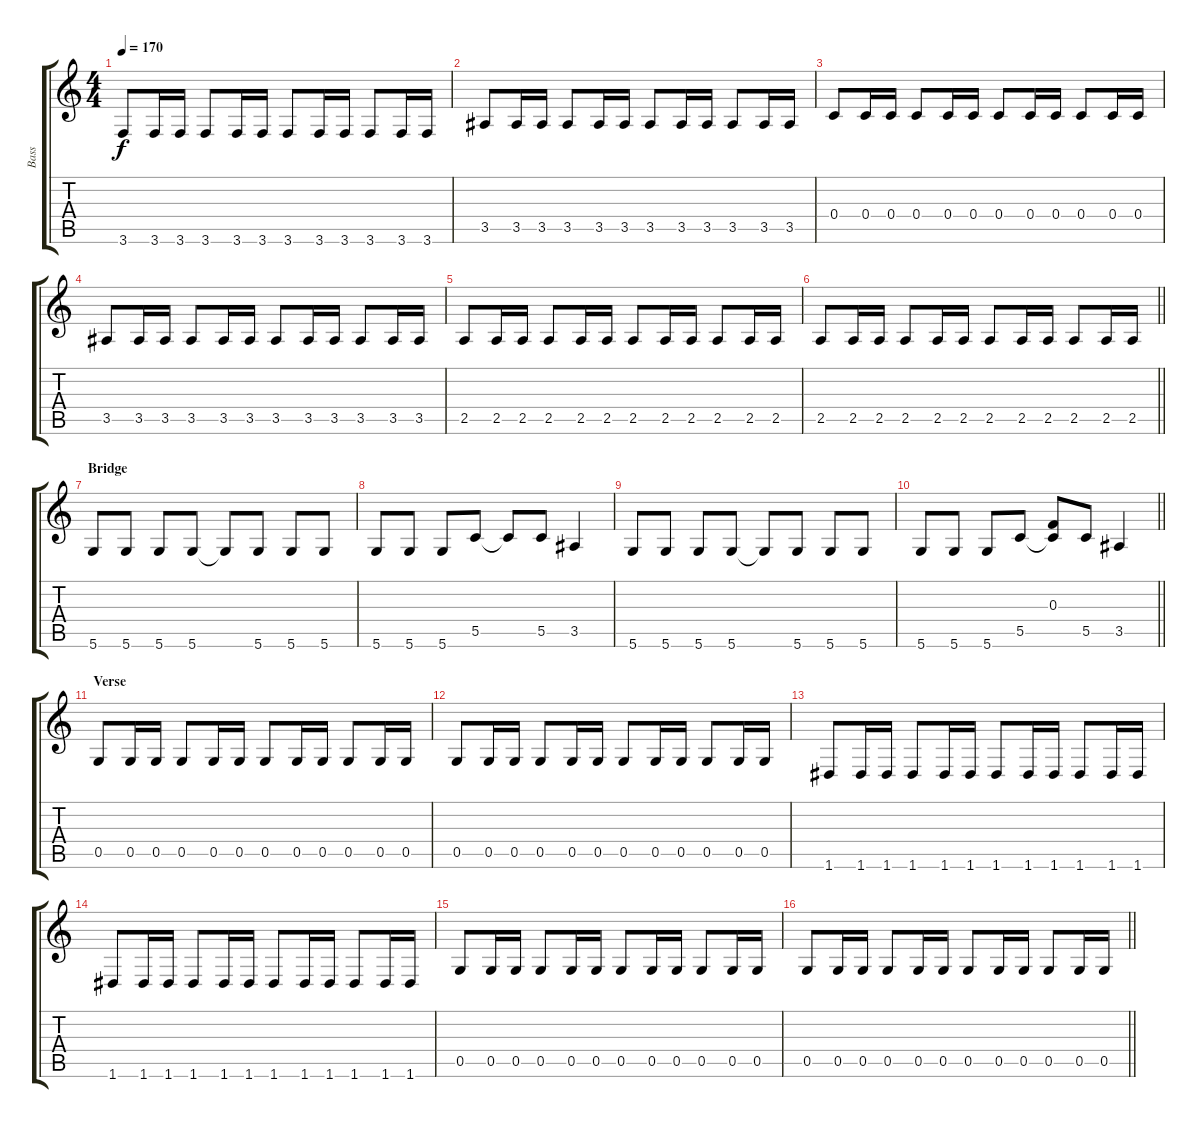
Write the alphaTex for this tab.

\track ("Bass" "Bass") {instrument electricbassfinger}
\staff {score tabs}
\tuning (D4 A3 F3 C3 G2 D2) {hide}
\ts (4 4)
\tempo 170
\clef g2
\ks c
3.6.8{dy f} 3.6.16 3.6.16 3.6.8 3.6.16 3.6.16 3.6.8 3.6.16 3.6.16 3.6.8 3.6.16 3.6.16 |
3.5.8 3.5.16 3.5.16 3.5.8 3.5.16 3.5.16 3.5.8 3.5.16 3.5.16 3.5.8 3.5.16 3.5.16 |
0.4.8 0.4.16 0.4.16 0.4.8 0.4.16 0.4.16 0.4.8 0.4.16 0.4.16 0.4.8 0.4.16 0.4.16 |
3.5.8 3.5.16 3.5.16 3.5.8 3.5.16 3.5.16 3.5.8 3.5.16 3.5.16 3.5.8 3.5.16 3.5.16 |
2.5.8 2.5.16 2.5.16 2.5.8 2.5.16 2.5.16 2.5.8 2.5.16 2.5.16 2.5.8 2.5.16 2.5.16 |
\barLineRight lightlight
2.5.8 2.5.16 2.5.16 2.5.8 2.5.16 2.5.16 2.5.8 2.5.16 2.5.16 2.5.8 2.5.16 2.5.16 |
\section ("" "Bridge")
5.6.8 5.6.8 5.6.8 5.6.8 5.6{t}.8 5.6.8 5.6.8 5.6.8 |
5.6.8 5.6.8 5.6.8 5.5.8 5.5{t}.8 5.5.8 3.5.4 |
5.6.8 5.6.8 5.6.8 5.6.8 5.6{t}.8 5.6.8 5.6.8 5.6.8 |
\barLineRight lightlight
5.6.8 5.6.8 5.6.8 5.5.8 (0.3 5.5{t}).8 5.5.8 3.5.4 |
\section ("" "Verse")
0.5.8 0.5.16 0.5.16 0.5.8 0.5.16 0.5.16 0.5.8 0.5.16 0.5.16 0.5.8 0.5.16 0.5.16 |
0.5.8 0.5.16 0.5.16 0.5.8 0.5.16 0.5.16 0.5.8 0.5.16 0.5.16 0.5.8 0.5.16 0.5.16 |
1.6.8 1.6.16 1.6.16 1.6.8 1.6.16 1.6.16 1.6.8 1.6.16 1.6.16 1.6.8 1.6.16 1.6.16 |
1.6.8 1.6.16 1.6.16 1.6.8 1.6.16 1.6.16 1.6.8 1.6.16 1.6.16 1.6.8 1.6.16 1.6.16 |
0.5.8 0.5.16 0.5.16 0.5.8 0.5.16 0.5.16 0.5.8 0.5.16 0.5.16 0.5.8 0.5.16 0.5.16 |
\barLineRight lightlight
0.5.8 0.5.16 0.5.16 0.5.8 0.5.16 0.5.16 0.5.8 0.5.16 0.5.16 0.5.8 0.5.16 0.5.16
